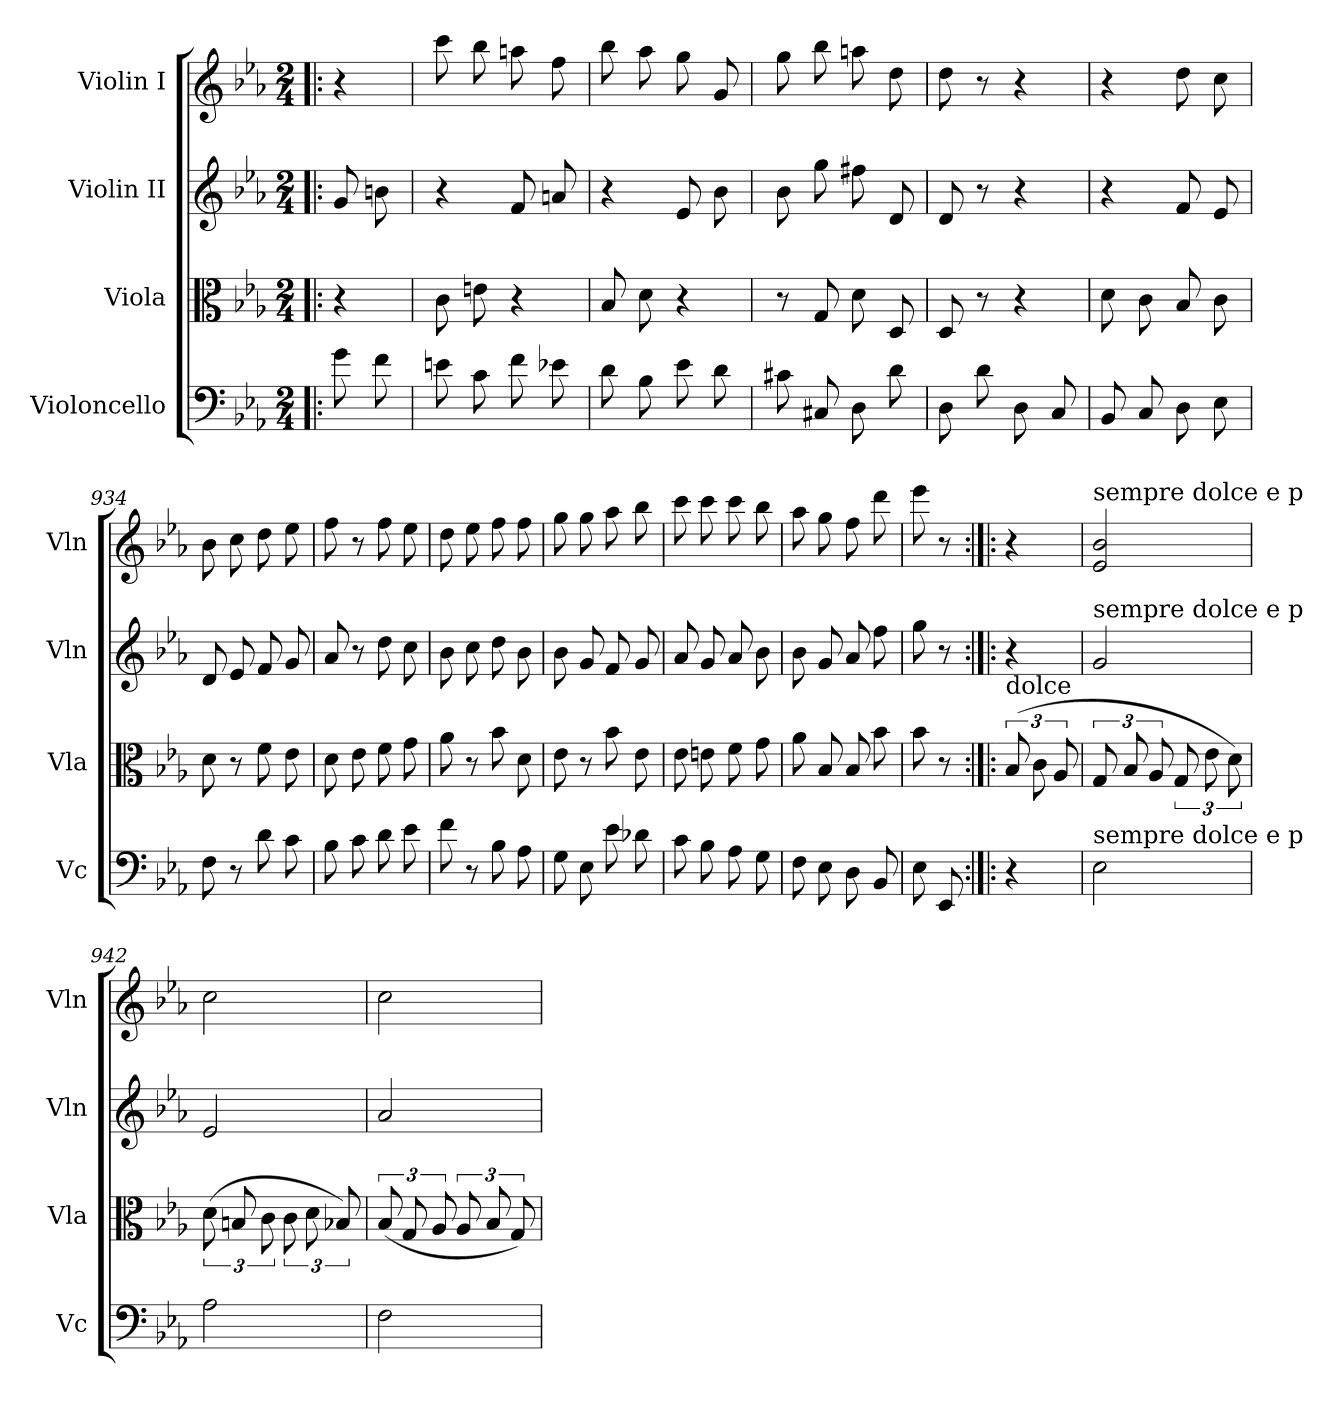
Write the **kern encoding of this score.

**kern	**kern	**kern	**kern
*part4	*part3	*part2	*part1
*staff4	*staff3	*staff2	*staff1
*I"Violoncello	*I"Viola	*I"Violin II	*I"Violin I
*I'Vc	*I'Vla	*I'Vln	*I'Vln
*clefF4	*clefC3	*clefG2	*clefG2
*k[b-e-a-]	*k[b-e-a-]	*k[b-e-a-]	*k[b-e-a-]
*E-:	*E-:	*E-:	*E-:
*M2/4	*M2/4	*M2/4	*M2/4
=!|:	=!|:	=!|:	=!|:
8g	4r	8g	4r
8f	.	8bn	.
=929	=929	=929	=929
8en	8c	4r	8ccc
8c	8en	.	8bb-
8f	4r	8f	8aan
8e-X	.	8an	8ff
=930	=930	=930	=930
8d	8B-	4r	8bb-
8B-	8d	.	8aa-
8e-	4r	8e-	8gg
8d	.	8b-	8g
=931	=931	=931	=931
8c#X	8r	8b-	8gg
8C#X	8G	8gg	8bb-
8D	8d	8ff#X	8aan
8d	8D	8d	8dd
=932	=932	=932	=932
8D	8D	8d	8dd
8d	8r	8r	8r
8D	4r	4r	4r
8C	.	.	.
=933	=933	=933	=933
8BB-	8d	4r	4r
8C	8c	.	.
8D	8B-	8f	8dd
8E-	8c	8e-	8cc
=934	=934	=934	=934
8F	8d	8d	8b-
8r	8r	8e-	8cc
8d	8f	8f	8dd
8c	8e-	8g	8ee-
=935	=935	=935	=935
8B-	8d	8a-	8ff
8c	8e-	8r	8r
8d	8f	8dd	8ff
8e-	8g	8cc	8ee-
=936	=936	=936	=936
8f	8a-	8b-	8dd
8r	8r	8cc	8ee-
8B-	8b-	8dd	8ff
8A-	8d	8b-	8ff
=937	=937	=937	=937
8G	8e-	8b-	8gg
8E-	8r	8g	8gg
8e-	8b-	8f	8aa-
8d-X	8e-	8g	8bb-
=938	=938	=938	=938
8c	8e-	8a-	8ccc
8B-	8en	8g	8ccc
8A-	8f	8a-	8ccc
8G	8g	8b-	8bb-
=939	=939	=939	=939
8F	8a-	8b-	8aa-
8E-	8B-	8g	8gg
8D	8B-	8a-	8ff
8BB-	8b-	8ff	8ddd
=940	=940	=940	=940
8E-	8b-	8gg	8eee-
8EE-	8r	8r	8r
=:|!|:	=:|!|:	=:|!|:	=:|!|:
!	!LO:TX:a:t=dolce	!	!
4r	(12B-	4r	4r
.	12c	.	.
.	12A-	.	.
=941	=941	=941	=941
!	!	!	!LO:TX:a:t=sempre dolce e p
!	!	!LO:TX:a:t=sempre dolce e p	!
!LO:TX:a:t=sempre dolce e p	!	!	!
2E-	12G	2g	2e- 2b-
.	12B-	.	.
.	12A-	.	.
.	12G	.	.
.	12e-	.	.
.	12d)	.	.
=942	=942	=942	=942
2A-	(12d	2e-	2cc
.	12Bn	.	.
.	12c	.	.
.	12c	.	.
.	12d	.	.
.	12B-X)	.	.
=943	=943	=943	=943
2F	(12B-	2a-	2cc
.	12G	.	.
.	12A-	.	.
.	12A-	.	.
.	12B-	.	.
.	12G)	.	.
=	=	=	=
*-	*-	*-	*-
